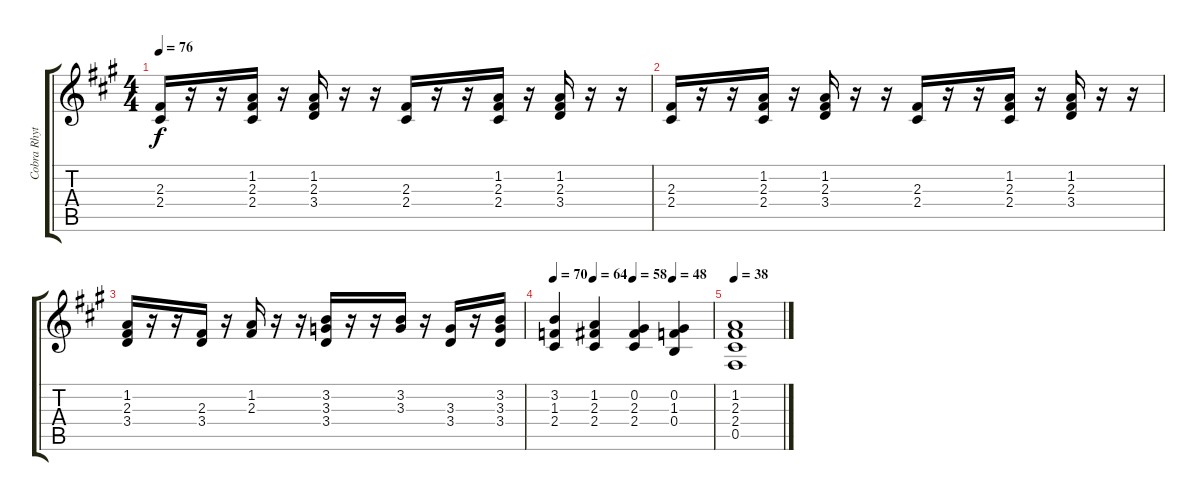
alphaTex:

\track ("Cobra Rhythm" "Cobra Rhyt") {instrument distortionguitar}
\staff {score tabs}
\tuning (Db4 Ab3 E3 B2 Gb2 Db2) {hide}
\ts (4 4)
\tempo 76
\clef g2
\ks a
(2.3 2.4).16{dy f} r.16 r.16 (1.2 2.3 2.4).16 r.16 (1.2 2.3 3.4).16 r.16 r.16 (2.3 2.4).16 r.16 r.16 (1.2 2.3 2.4).16 r.16 (1.2 2.3 3.4).16 r.16 r.16 |
(2.3 2.4).16 r.16 r.16 (1.2 2.3 2.4).16 r.16 (1.2 2.3 3.4).16 r.16 r.16 (2.3 2.4).16 r.16 r.16 (1.2 2.3 2.4).16 r.16 (1.2 2.3 3.4).16 r.16 r.16 |
(1.2 2.3 3.4).16 r.16 r.16 (2.3 3.4).16 r.16 (1.2 2.3).16 r.16 r.16 (3.2 3.3 3.4).16 r.16 r.16 (3.2 3.3).16 r.16 (3.3 3.4).16 r.16 (3.2 3.3 3.4).16 |
\tempo 70
\tempo (64 0.25)
\tempo (58 0.5)
\tempo (48 0.75)
(3.2 1.3 2.4).4 (1.2 2.3 2.4).4 (0.2 2.3 2.4).4 (0.2 1.3 0.4).4 |
\tempo 38
(1.2 2.3 2.4 0.5).1
